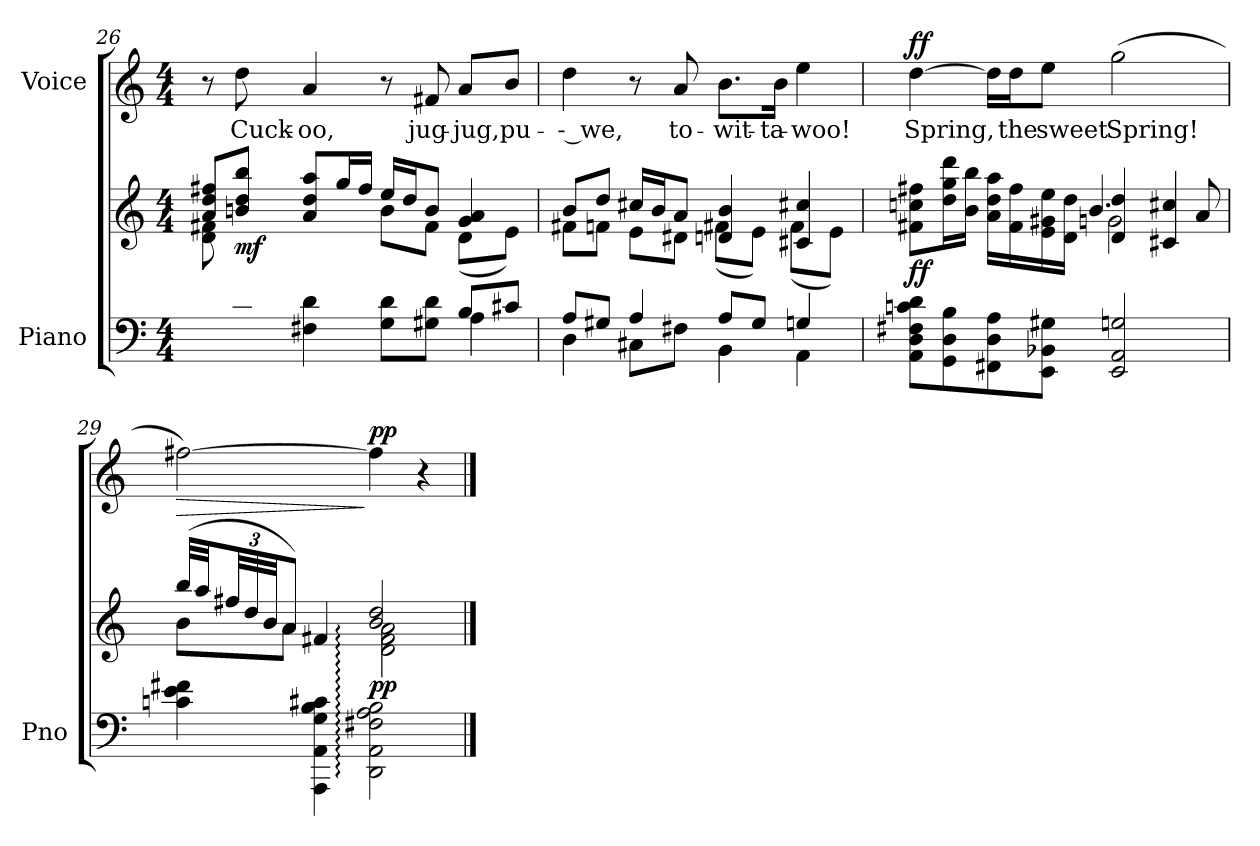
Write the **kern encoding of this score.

**kern	**kern	**dynam	**kern	**text	**dynam
*part2	*part2	*part2	*part1	*part1	*part1
*staff3	*staff2	*staff2/3	*staff1	*staff1	*staff1
*I"Piano	*	*	*I"Voice	*	*
*I'Pno	*	*	*	*	*
*clefF4	*clefG2	*	*clefG2	*	*
*k[]	*k[]	*	*k[]	*	*
*M4/4	*M4/4	*	*M4/4	*	*
=26	=26	=26	=26	=26	=26
*^	*^	*	*	*	*
*	*	*	*^	*	*	*	*
8ryy	2.ryy	8a/ 8dd/ 8ff#X/L	2ryy	8d\ 8f#X\L	.	8r	.	.
!	!	!	!	!	!LO:DY:b	!	!	!
8Gn\ 8d\J	.	8bn/ 8dd/ 8bb/J	.	2..ryy	mf	8dd\	Cuck-	.
4F#X\ 4d\	.	8a/ 8dd/ 8aa/L	.	.	.	4a/	-oo,	.
.	.	16gg/L	.	.	.	.	.	.
.	.	16ff#/JJ	.	.	.	.	.	.
8G\ 8d\L	.	16ee/LL	8b\L	.	.	8r	.	.
.	.	16dd/J	.	.	.	.	.	.
8G#X\ 8d\J	.	8b/J	8f#\J	.	.	8f#X/	jug-	.
8B/L	4A\	4g/ 4a/	(8d\L	.	.	8a/L	-jug,	.
8c#X/J	.	.	8e\J)	.	.	8b/J	pu-	.
*	*	*	*v	*v	*	*	*	*
=27	=27	=27	=27	=27	=27	=27	=27
8A/L	4D\	8b/L	8f#X\L	.	4dd\	-- we,	.
8G#X/J	.	8dd/J	8fn\J	.	.	.	.
4A/	8C#X\L	16cc#X/LL	8e\L	.	8r	.	.
.	.	16b/J	.	.	.	.	.
.	8F#X\J	8a/J	8d#X\J	.	8a/	to-	.
8A/L	4BB\	4dn/ 4b/	(8f#X\L	.	8.b\L	-wit-	.
8G#/J	.	.	8e\J)	.	.	.	.
.	.	.	.	.	16b\Jk	-ta-	.
4Gn/	4AA\	4c#X/ 4cc#X/	(8f#\L	.	4ee\	-woo!	.
.	.	.	8e\J)	.	.	.	.
*v	*v	*	*	*	*	*	*
=28	=28	=28	=28	=28	=28	=28
*	*	*^	*	*	*	*
!	!	!	!	!LO:DY:b	!	!	!LO:DY:a
8AA\ 8D\ 8F#X\ 8cn\ 8d\L	8f#X\ 8ccn\ 8ff#X\L	2ryy	2ryy	ff	[4dd\	Spring,	ff
8GG\ 8D\ 8B\	16dd\ 16gg\ 16ddd\L	.	.	.	.	.	.
.	16b\ 16bb\JJ	.	.	.	.	.	.
8FF#X\ 8D\ 8A\	16a\ 16dd\ 16aa\LL	.	.	.	16dd\LL]	.	.
.	16f#\ 16ff#\	.	.	.	16dd\J	the	.
8EE\ 8BB-X\ 8G#X\J	16e\ 16g#X\ 16ee\	.	.	.	8ee\J	sweet	.
.	16d\ 16dd\JJ	.	.	.	.	.	.
2EE/ 2AA/ 2Gn/	4d/ 4dd/	2gn\	4.b/	.	(2gg\	Spring!	.
.	4c#X/ 4cc#X/	.	.	.	.	.	.
.	.	.	8a/	.	.	.	.
=29	=29	=29	=29	=29	=29	=29	=29
!	!	!	!	!	!	!	!LO:HP:b
*	*	*v	*v	*	*	*	*
4cn\ 4e\ 4f#X\	(32bb/LLL	8b\L	.	[2ff#X\)	.	>
.	32aa/JJ	.	.	.	.	.
*	*Xbrackettup	*	*	*	*	*
.	48ff#X/LL	.	.	.	.	.
.	48dd/	.	.	.	.	.
.	48b/JJ	.	.	.	.	.
.	8a/J)	8a\J	.	.	.	.
4AAA\ 4AA\ 4G\ 4B\ 4c#X\	4f#X/	4ryy	.	.	.	.
!	!	!	!LO:DY:b	!	!	!LO:DY:n=1:a
2DD\:: 2AA\:: 2F#X\:: 2A\:: 2B\::	2b/ 2dd/	2d\:: 2f#\:: 2a\::	pp	4ff#\]	.	] pp
.	.	.	.	4r	.	.
*	*v	*v	*	*	*	*
==	==	==	==	==	==
*-	*-	*-	*-	*-	*-
